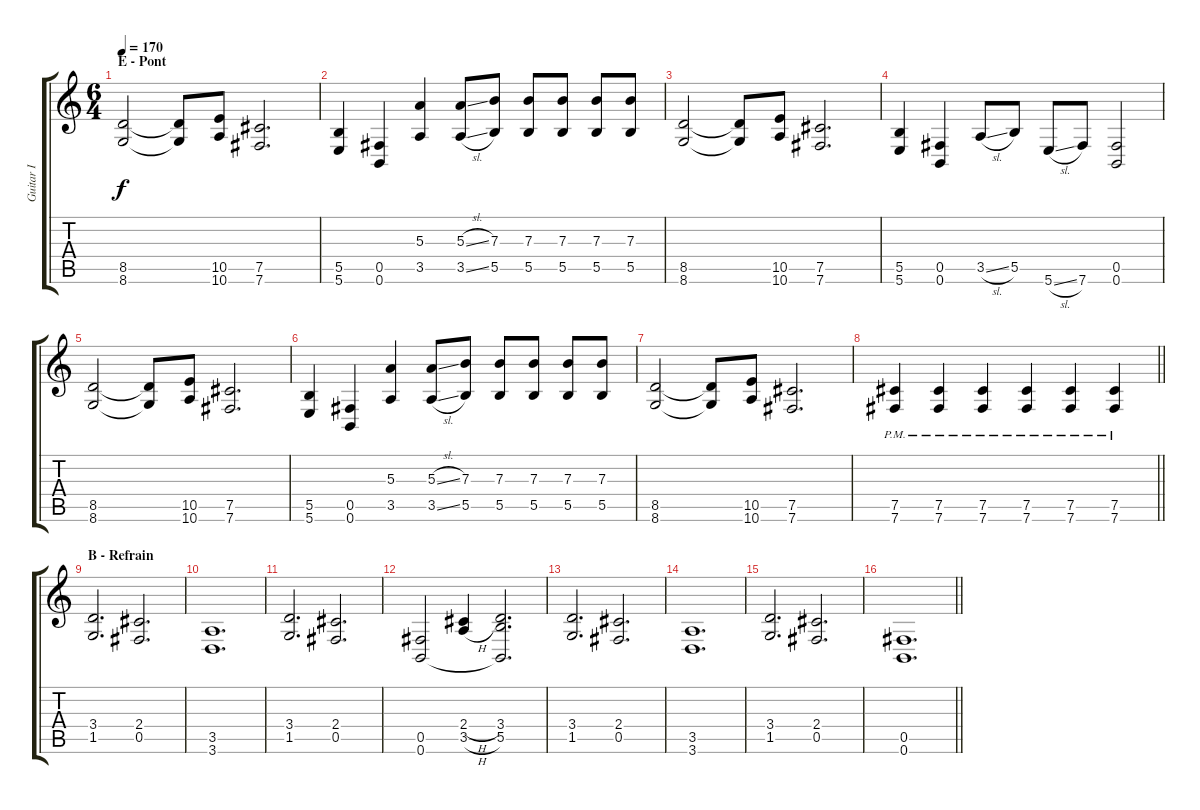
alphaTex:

\track ("Guitar I" "Guitar I") {instrument distortionguitar}
\staff {score tabs}
\tuning (Db4 Ab3 E3 B2 Gb2 B1) {hide}
\ts (6 4)
\section ("" "E - Pont")
\tempo 170
\clef g2
\ks c
(8.5 8.6).2{dy f} (8.5{t} 8.6{t}).8 (10.5 10.6).8 (7.5 7.6).2{d} |
(5.5 5.6).4 (0.5 0.6).4 (5.3 3.5).4 (5.3{sl} 3.5{sl}).8 (7.3 5.5).8 (7.3 5.5).8 (7.3 5.5).8 (7.3 5.5).8 (7.3 5.5).8 |
(8.5 8.6).2 (8.5{t} 8.6{t}).8 (10.5 10.6).8 (7.5 7.6).2{d} |
(5.5 5.6).4 (0.5 0.6).4 3.5{sl}.8 5.5.8 5.6{sl}.8 7.6.8 (0.5 0.6).2 |
(8.5 8.6).2 (8.5{t} 8.6{t}).8 (10.5 10.6).8 (7.5 7.6).2{d} |
(5.5 5.6).4 (0.5 0.6).4 (5.3 3.5).4 (5.3{sl} 3.5{sl}).8 (7.3 5.5).8 (7.3 5.5).8 (7.3 5.5).8 (7.3 5.5).8 (7.3 5.5).8 |
(8.5 8.6).2 (8.5{t} 8.6{t}).8 (10.5 10.6).8 (7.5 7.6).2{d} |
\barLineRight lightlight
(7.5{pm} 7.6{pm}).4 (7.5{pm} 7.6{pm}).4 (7.5{pm} 7.6{pm}).4 (7.5{pm} 7.6{pm}).4 (7.5{pm} 7.6{pm}).4 (7.5{pm} 7.6{pm}).4 |
\section ("" "B - Refrain")
(3.4 1.5).2{d} (2.4 0.5).2{d} |
(3.5 3.6).1{d} |
(3.4 1.5).2{d} (2.4 0.5).2{d} |
(0.5 0.6).2 (2.4{h} 3.5{h}).4 (3.4 5.5 0.6{t}).2{d} |
(3.4 1.5).2{d} (2.4 0.5).2{d} |
(3.5 3.6).1{d} |
(3.4 1.5).2{d} (2.4 0.5).2{d} |
\barLineRight lightlight
(0.5 0.6).1{d}
